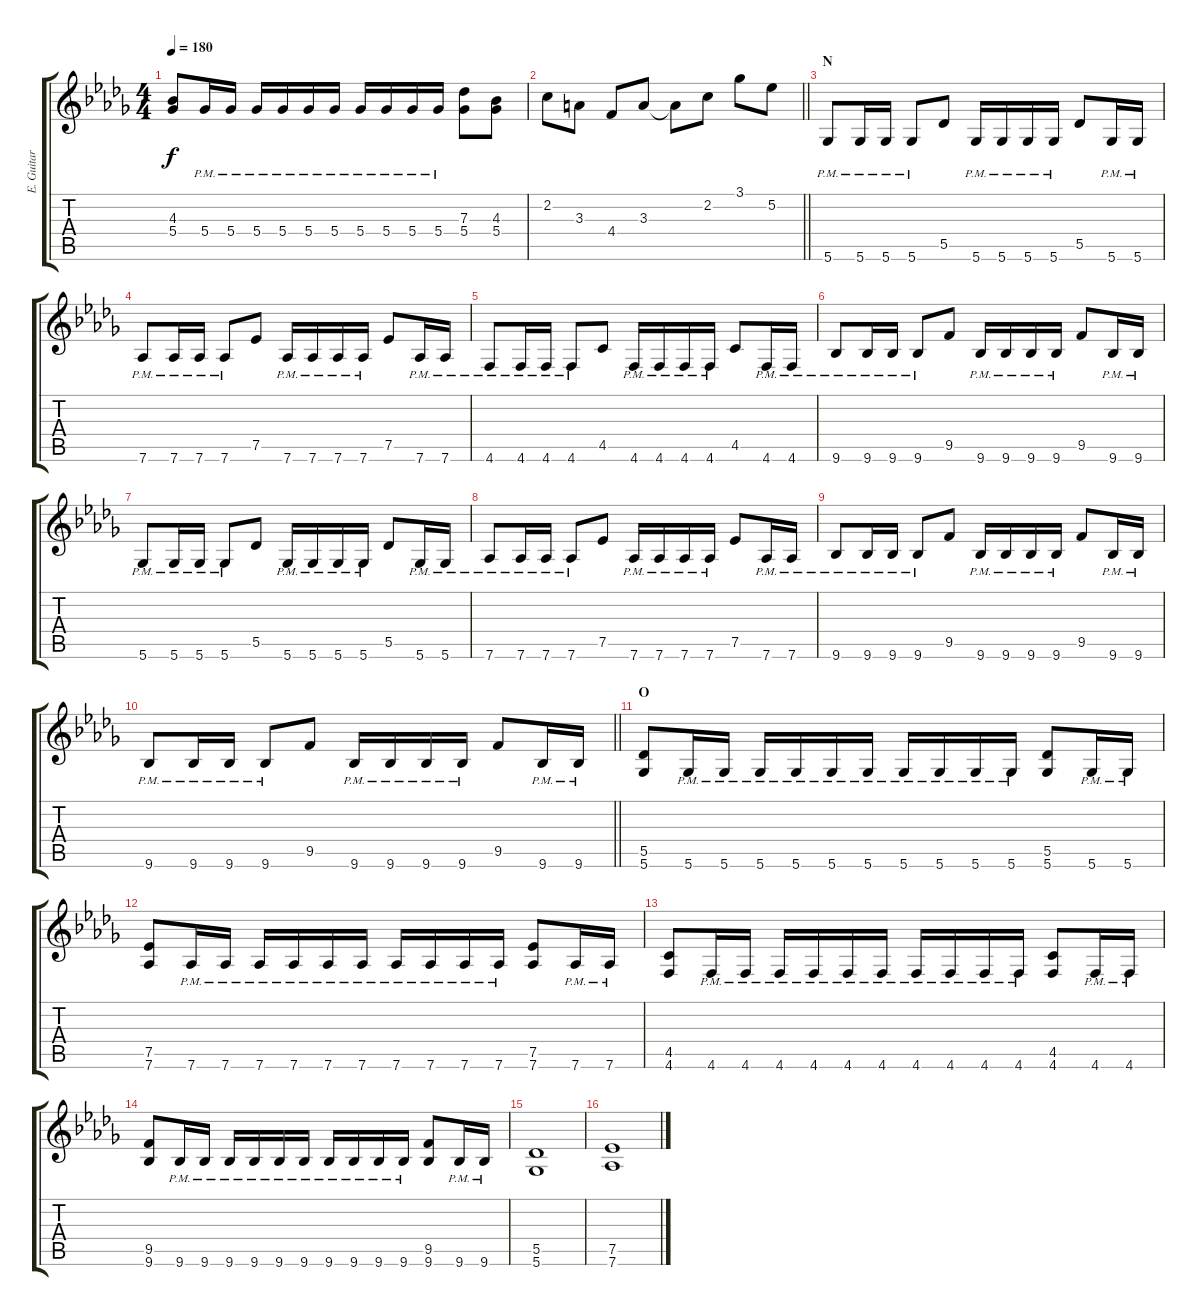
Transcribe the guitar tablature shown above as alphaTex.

\track ("E. Guitar II" "E. Guitar ") {instrument overdrivenguitar}
\staff {score tabs}
\tuning (Eb4 Bb3 Gb3 Db3 Ab2 Db2) {hide}
\ts (4 4)
\tempo 180
\clef g2
\ks db
(4.3 5.4).8{dy f} 5.4{pm}.16 5.4{pm}.16 5.4{pm}.16 5.4{pm}.16 5.4{pm}.16 5.4{pm}.16 5.4{pm}.16 5.4{pm}.16 5.4{pm}.16 5.4{pm}.16 (7.3 5.4).8 (4.3 5.4).8 |
\barLineRight lightlight
2.2.8 3.3.8 4.4.8 3.3.8 3.3{t}.8 2.2.8 3.1.8 5.2.8 |
\section ("" "N")
5.6{pm}.8 5.6{pm}.16 5.6{pm}.16 5.6{pm}.8 5.5.8 5.6{pm}.16 5.6{pm}.16 5.6{pm}.16 5.6{pm}.16 5.5.8 5.6{pm}.16 5.6{pm}.16 |
7.6{pm}.8 7.6{pm}.16 7.6{pm}.16 7.6{pm}.8 7.5.8 7.6{pm}.16 7.6{pm}.16 7.6{pm}.16 7.6{pm}.16 7.5.8 7.6{pm}.16 7.6{pm}.16 |
4.6{pm}.8 4.6{pm}.16 4.6{pm}.16 4.6{pm}.8 4.5.8 4.6{pm}.16 4.6{pm}.16 4.6{pm}.16 4.6{pm}.16 4.5.8 4.6{pm}.16 4.6{pm}.16 |
9.6{pm}.8 9.6{pm}.16 9.6{pm}.16 9.6{pm}.8 9.5.8 9.6{pm}.16 9.6{pm}.16 9.6{pm}.16 9.6{pm}.16 9.5.8 9.6{pm}.16 9.6{pm}.16 |
5.6{pm}.8 5.6{pm}.16 5.6{pm}.16 5.6{pm}.8 5.5.8 5.6{pm}.16 5.6{pm}.16 5.6{pm}.16 5.6{pm}.16 5.5.8 5.6{pm}.16 5.6{pm}.16 |
7.6{pm}.8 7.6{pm}.16 7.6{pm}.16 7.6{pm}.8 7.5.8 7.6{pm}.16 7.6{pm}.16 7.6{pm}.16 7.6{pm}.16 7.5.8 7.6{pm}.16 7.6{pm}.16 |
9.6{pm}.8 9.6{pm}.16 9.6{pm}.16 9.6{pm}.8 9.5.8 9.6{pm}.16 9.6{pm}.16 9.6{pm}.16 9.6{pm}.16 9.5.8 9.6{pm}.16 9.6{pm}.16 |
\barLineRight lightlight
9.6{pm}.8 9.6{pm}.16 9.6{pm}.16 9.6{pm}.8 9.5.8 9.6{pm}.16 9.6{pm}.16 9.6{pm}.16 9.6{pm}.16 9.5.8 9.6{pm}.16 9.6{pm}.16 |
\section ("" "O")
(5.5 5.6).8 5.6{pm}.16 5.6{pm}.16 5.6{pm}.16 5.6{pm}.16 5.6{pm}.16 5.6{pm}.16 5.6{pm}.16 5.6{pm}.16 5.6{pm}.16 5.6{pm}.16 (5.5 5.6).8 5.6{pm}.16 5.6{pm}.16 |
(7.5 7.6).8 7.6{pm}.16 7.6{pm}.16 7.6{pm}.16 7.6{pm}.16 7.6{pm}.16 7.6{pm}.16 7.6{pm}.16 7.6{pm}.16 7.6{pm}.16 7.6{pm}.16 (7.5 7.6).8 7.6{pm}.16 7.6{pm}.16 |
(4.5 4.6).8 4.6{pm}.16 4.6{pm}.16 4.6{pm}.16 4.6{pm}.16 4.6{pm}.16 4.6{pm}.16 4.6{pm}.16 4.6{pm}.16 4.6{pm}.16 4.6{pm}.16 (4.5 4.6).8 4.6{pm}.16 4.6{pm}.16 |
(9.5 9.6).8 9.6{pm}.16 9.6{pm}.16 9.6{pm}.16 9.6{pm}.16 9.6{pm}.16 9.6{pm}.16 9.6{pm}.16 9.6{pm}.16 9.6{pm}.16 9.6{pm}.16 (9.5 9.6).8 9.6{pm}.16 9.6{pm}.16 |
(5.5 5.6).1 |
(7.5 7.6).1
